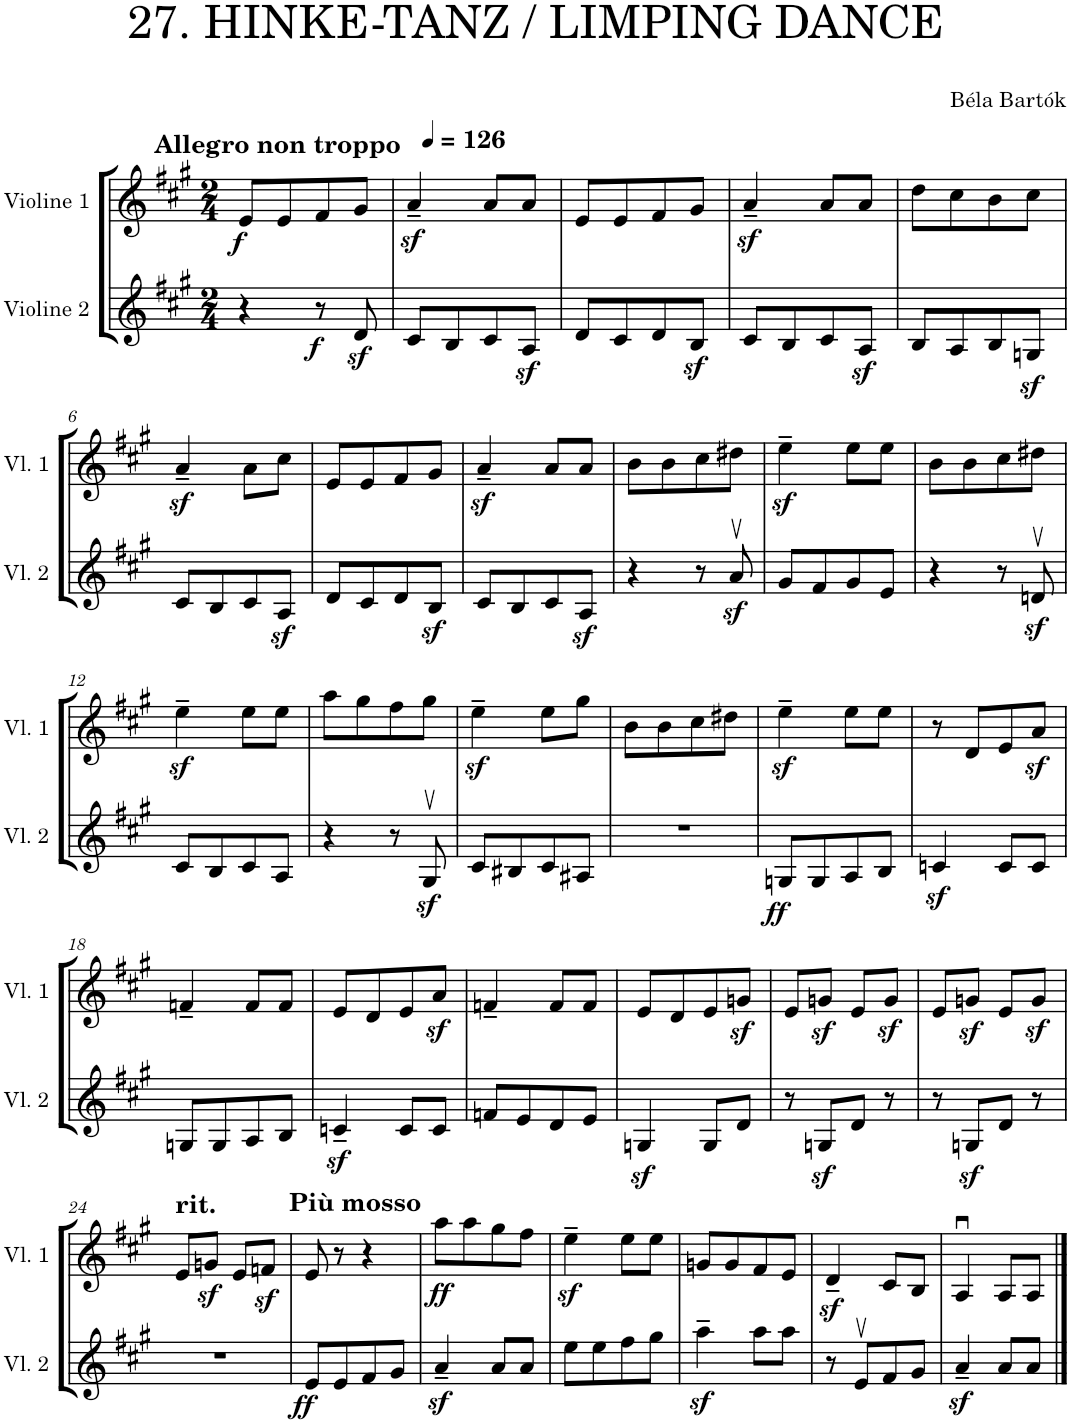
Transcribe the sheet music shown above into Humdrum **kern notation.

**kern	**dynam	**kern	**dynam
*part2	*part2	*part1	*part1
*staff2	*staff2	*staff1	*staff1
*I"Violine 2	*	*I"Violine 1	*
*I'Vl. 2	*	*I'Vl. 1	*
*clefG2	*	*clefG2	*
*k[f#c#g#]	*	*k[f#c#g#]	*
*M2/4	*	*M2/4	*
*MM126	*	*MM126	*
=1	=1	=1	=1
!	!	!LO:TX:a:B:t=Allegro non troppo	!
!	!	!	!LO:DY:b
4r	.	8e/L	f
.	.	8e/	.
!	!LO:DY:b	!	!
8r	f	8f#/	.
8dz</	.	8g#/J	.
=2	=2	=2	=2
8c#/L	.	4az<~/	.
8B/	.	.	.
8c#/	.	8a/L	.
8Az</J	.	8a/J	.
=3	=3	=3	=3
8d/L	.	8e/L	.
8c#/	.	8e/	.
8d/	.	8f#/	.
8Bz</J	.	8g#/J	.
=4	=4	=4	=4
8c#/L	.	4az<~/	.
8B/	.	.	.
8c#/	.	8a/L	.
8Az</J	.	8a/J	.
=5	=5	=5	=5
8B/L	.	8dd\L	.
8A/	.	8cc#\	.
8B/	.	8b\	.
8Gnz</J	.	8cc#\J	.
!!LO:LB:g=z
=6	=6	=6	=6
8c#/L	.	4az<~/	.
8B/	.	.	.
8c#/	.	8a\L	.
8Az</J	.	8cc#\J	.
=7	=7	=7	=7
8d/L	.	8e/L	.
8c#/	.	8e/	.
8d/	.	8f#/	.
8Bz</J	.	8g#/J	.
=8	=8	=8	=8
8c#/L	.	4az<~/	.
8B/	.	.	.
8c#/	.	8a/L	.
8Az</J	.	8a/J	.
=9	=9	=9	=9
4r	.	8b\L	.
.	.	8b\	.
8r	.	8cc#\	.
8az<v/	.	8dd#X\J	.
=10	=10	=10	=10
8g#/L	.	4eez<~\	.
8f#/	.	.	.
8g#/	.	8ee\L	.
8e/J	.	8ee\J	.
=11	=11	=11	=11
4r	.	8b\L	.
.	.	8b\	.
8r	.	8cc#\	.
8dnz<v/	.	8dd#X\J	.
!!LO:LB:g=z
=12	=12	=12	=12
8c#/L	.	4eez<~\	.
8B/	.	.	.
8c#/	.	8ee\L	.
8A/J	.	8ee\J	.
=13	=13	=13	=13
4r	.	8aa\L	.
.	.	8gg#\	.
8r	.	8ff#\	.
8G#z<v/	.	8gg#\J	.
=14	=14	=14	=14
8c#/L	.	4eez<~\	.
8B#X/	.	.	.
8c#/	.	8ee\L	.
8A#X/J	.	8gg#\J	.
=15	=15	=15	=15
2r	.	8b\L	.
.	.	8b\	.
.	.	8cc#\	.
.	.	8dd#X\J	.
=16	=16	=16	=16
!	!LO:DY:b	!	!
8Gn/L	ff	4eez<~\	.
8G/	.	.	.
8A/	.	8ee\L	.
8B/J	.	8ee\J	.
=17	=17	=17	=17
4cnz</	.	8r	.
.	.	8d/L	.
8c/L	.	8e/	.
8c/J	.	8az</J	.
!!LO:LB:g=z
=18	=18	=18	=18
8Gn/L	.	4fn~/	.
8G/	.	.	.
8A/	.	8f/L	.
8B/J	.	8f/J	.
=19	=19	=19	=19
4cnz<~/	.	8e/L	.
.	.	8d/	.
8c/L	.	8e/	.
8c/J	.	8az</J	.
=20	=20	=20	=20
8fn/L	.	4fn~/	.
8e/	.	.	.
8d/	.	8f/L	.
8e/J	.	8f/J	.
=21	=21	=21	=21
4Gnz</	.	8e/L	.
.	.	8d/	.
8G/L	.	8e/	.
8d/J	.	8gnz</J	.
=22	=22	=22	=22
8r	.	8e/L	.
8Gnz</L	.	8gnz</J	.
8d/J	.	8e/L	.
8r	.	8gz</J	.
=23	=23	=23	=23
8r	.	8e/L	.
8Gnz</L	.	8gnz</J	.
8d/J	.	8e/L	.
8r	.	8gz</J	.
!!LO:LB:g=z
=24	=24	=24	=24
!	!	!LO:TX:a:t=rit.	!
2r	.	8e/L	.
.	.	8gnz</J	.
.	.	8e/L	.
.	.	8fnz</J	.
=25	=25	=25	=25
!	!	!LO:TX:a:B:t=Più mosso	!
!	!LO:DY:b	!	!
8e/L	ff	8e/	.
8e/	.	8r	.
8f#/	.	4r	.
8g#/J	.	.	.
=26	=26	=26	=26
!	!	!	!LO:DY:b
4az<~/	.	8aa\L	ff
.	.	8aa\	.
8a/L	.	8gg#\	.
8a/J	.	8ff#\J	.
=27	=27	=27	=27
8ee\L	.	4eez<~\	.
8ee\	.	.	.
8ff#\	.	8ee\L	.
8gg#\J	.	8ee\J	.
=28	=28	=28	=28
4aaz<~\	.	8gn/L	.
.	.	8g/	.
8aa\L	.	8f#/	.
8aa\J	.	8e/J	.
=29	=29	=29	=29
8r	.	4dz<~/	.
8ev/L	.	.	.
8f#/	.	8c#/L	.
8g#/J	.	8B/J	.
=30	=30	=30	=30
4az<~/	.	4Au/	.
8a/L	.	8A/L	.
8a/J	.	8A/J	.
==	==	==	==
*-	*-	*-	*-
